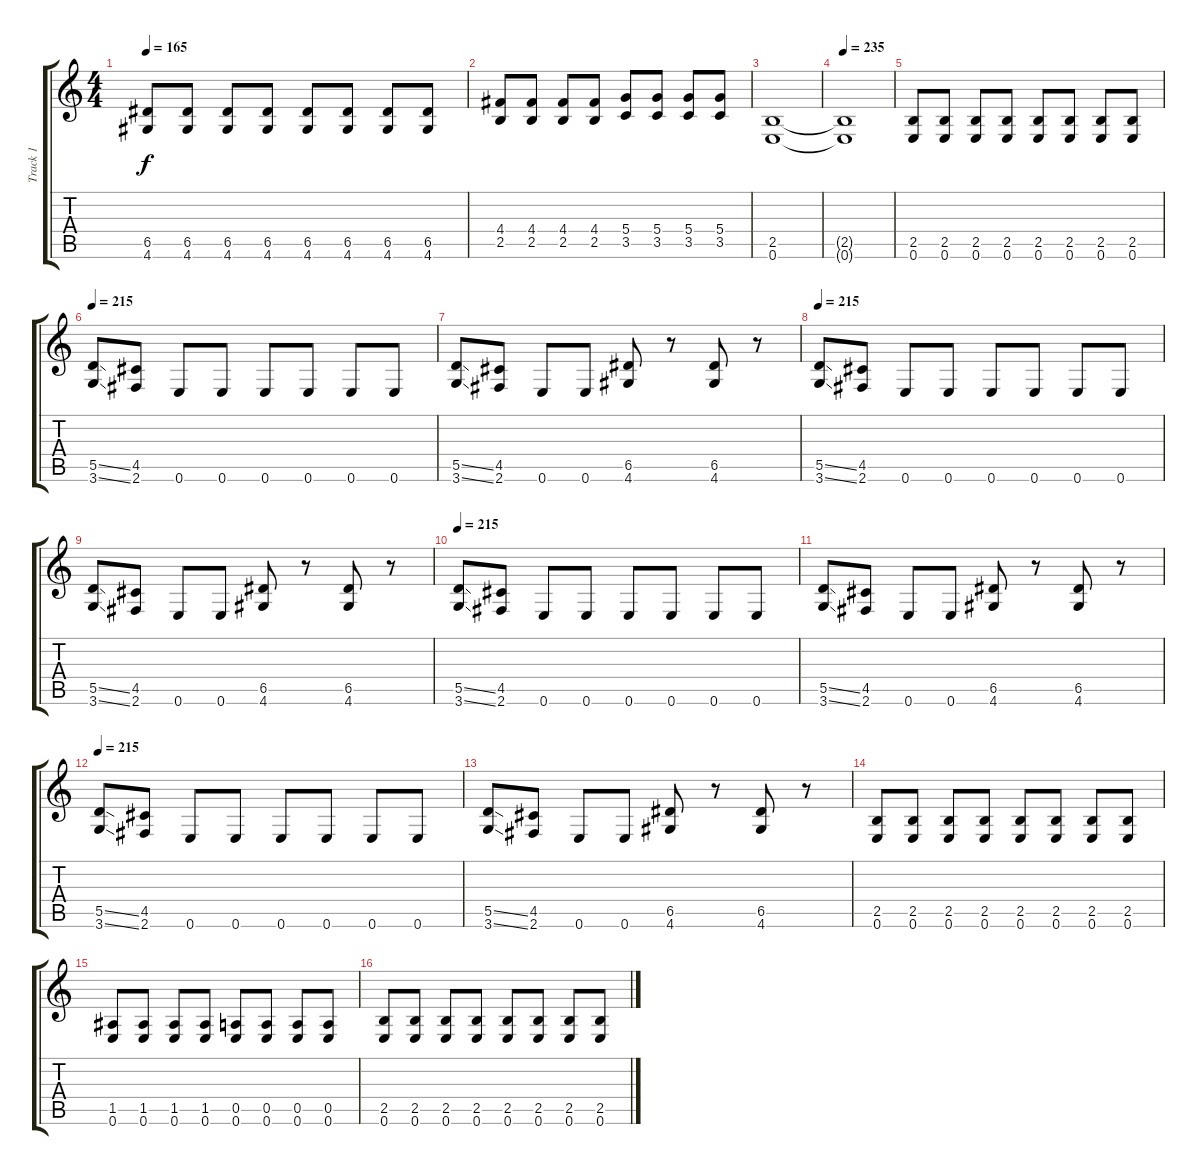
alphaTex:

\track ("Track 1" "Track 1") {instrument distortionguitar}
\staff {score tabs}
\tuning (E4 B3 G3 D3 A2 E2) {hide}
\ts (4 4)
\tempo 165
\clef g2
\ks c
(6.5 4.6).8{dy f} (6.5 4.6).8 (6.5 4.6).8 (6.5 4.6).8 (6.5 4.6).8 (6.5 4.6).8 (6.5 4.6).8 (6.5 4.6).8 |
(4.4 2.5).8 (4.4 2.5).8 (4.4 2.5).8 (4.4 2.5).8 (5.4 3.5).8 (5.4 3.5).8 (5.4 3.5).8 (5.4 3.5).8 |
(2.5 0.6).1 |
\tempo 235
(2.5{t} 0.6{t}).1 |
(2.5 0.6).8 (2.5 0.6).8 (2.5 0.6).8 (2.5 0.6).8 (2.5 0.6).8 (2.5 0.6).8 (2.5 0.6).8 (2.5 0.6).8 |
\tempo 215
(5.5{ss} 3.6{ss}).8 (4.5 2.6).8 0.6.8 0.6.8 0.6.8 0.6.8 0.6.8 0.6.8 |
(5.5{ss} 3.6{ss}).8 (4.5 2.6).8 0.6.8 0.6.8 (6.5 4.6).8 r.8 (6.5 4.6).8 r.8 |
\tempo 215
(5.5{ss} 3.6{ss}).8 (4.5 2.6).8 0.6.8 0.6.8 0.6.8 0.6.8 0.6.8 0.6.8 |
(5.5{ss} 3.6{ss}).8 (4.5 2.6).8 0.6.8 0.6.8 (6.5 4.6).8 r.8 (6.5 4.6).8 r.8 |
\tempo 215
(5.5{ss} 3.6{ss}).8 (4.5 2.6).8 0.6.8 0.6.8 0.6.8 0.6.8 0.6.8 0.6.8 |
(5.5{ss} 3.6{ss}).8 (4.5 2.6).8 0.6.8 0.6.8 (6.5 4.6).8 r.8 (6.5 4.6).8 r.8 |
\tempo 215
(5.5{ss} 3.6{ss}).8 (4.5 2.6).8 0.6.8 0.6.8 0.6.8 0.6.8 0.6.8 0.6.8 |
(5.5{ss} 3.6{ss}).8 (4.5 2.6).8 0.6.8 0.6.8 (6.5 4.6).8 r.8 (6.5 4.6).8 r.8 |
(2.5 0.6).8 (2.5 0.6).8 (2.5 0.6).8 (2.5 0.6).8 (2.5 0.6).8 (2.5 0.6).8 (2.5 0.6).8 (2.5 0.6).8 |
(1.5 0.6).8 (1.5 0.6).8 (1.5 0.6).8 (1.5 0.6).8 (0.5 0.6).8 (0.5 0.6).8 (0.5 0.6).8 (0.5 0.6).8 |
(2.5 0.6).8 (2.5 0.6).8 (2.5 0.6).8 (2.5 0.6).8 (2.5 0.6).8 (2.5 0.6).8 (2.5 0.6).8 (2.5 0.6).8
